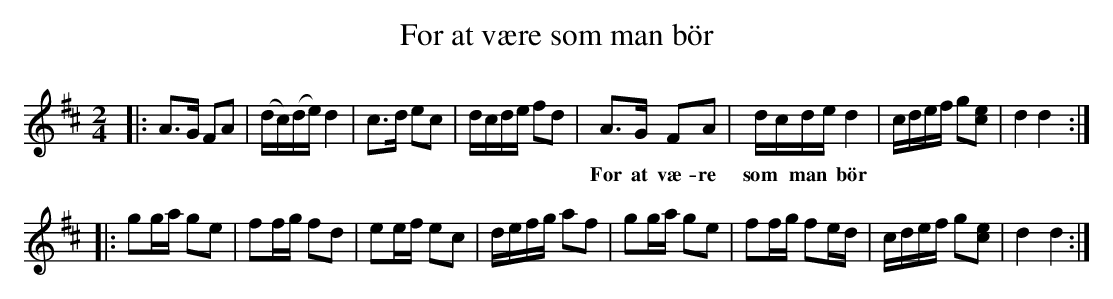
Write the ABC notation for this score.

X:1
T: For at v\aere som man b\"or
M: 2/4
L: 1/16
K: D
|: A3G F2A2 | (dc)(de) d4 | c3d e2c2 | dcde f2d2 \
|  A3G F2A2 | dcde d4 | cdef g2[e2c2] | d4 d4 :|
w: For at v\ae-re som* man* b\"or
|: g2ga g2e2 | f2fg f2d2 | e2ef e2c2 | defg a2f2 \
|  g2ga g2e2 | f2fg f2ed | cdef g2[e2c2] | d4 d4 :|
